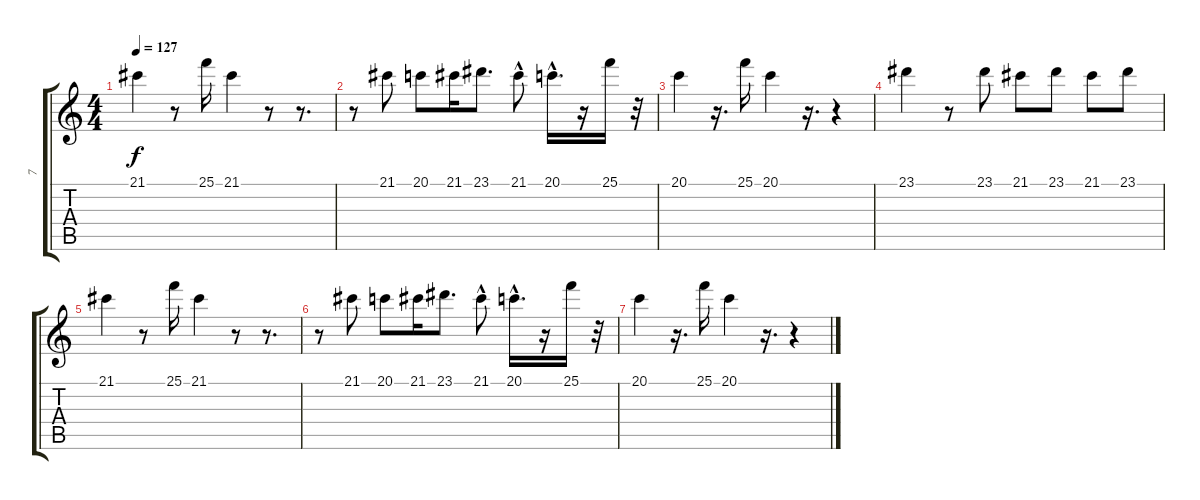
\track ("7" "7") {instrument whistle}
\staff {score tabs}
\tuning (E4 B3 G3 D3 A2 E2) {hide}
\ts (4 4)
\tempo 127
\clef g2
\ks c
21.1.4{dy f} r.8 25.1.16 21.1.4 r.8 r.8{d} |
r.8 21.1.8 20.1.8 21.1.16 23.1.8{d} 21.1{hac}.8 20.1{hac}.16{d} r.16 25.1.16 r.32 |
20.1.4 r.16{d} 25.1.16 20.1.4 r.16{d} r.4 |
23.1.4 r.8 23.1.8 21.1.8 23.1.8 21.1.8 23.1.8 |
21.1.4 r.8 25.1.16 21.1.4 r.8 r.8{d} |
r.8 21.1.8 20.1.8 21.1.16 23.1.8{d} 21.1{hac}.8 20.1{hac}.16{d} r.16 25.1.16 r.32 |
20.1.4 r.16{d} 25.1.16 20.1.4 r.16{d} r.4
